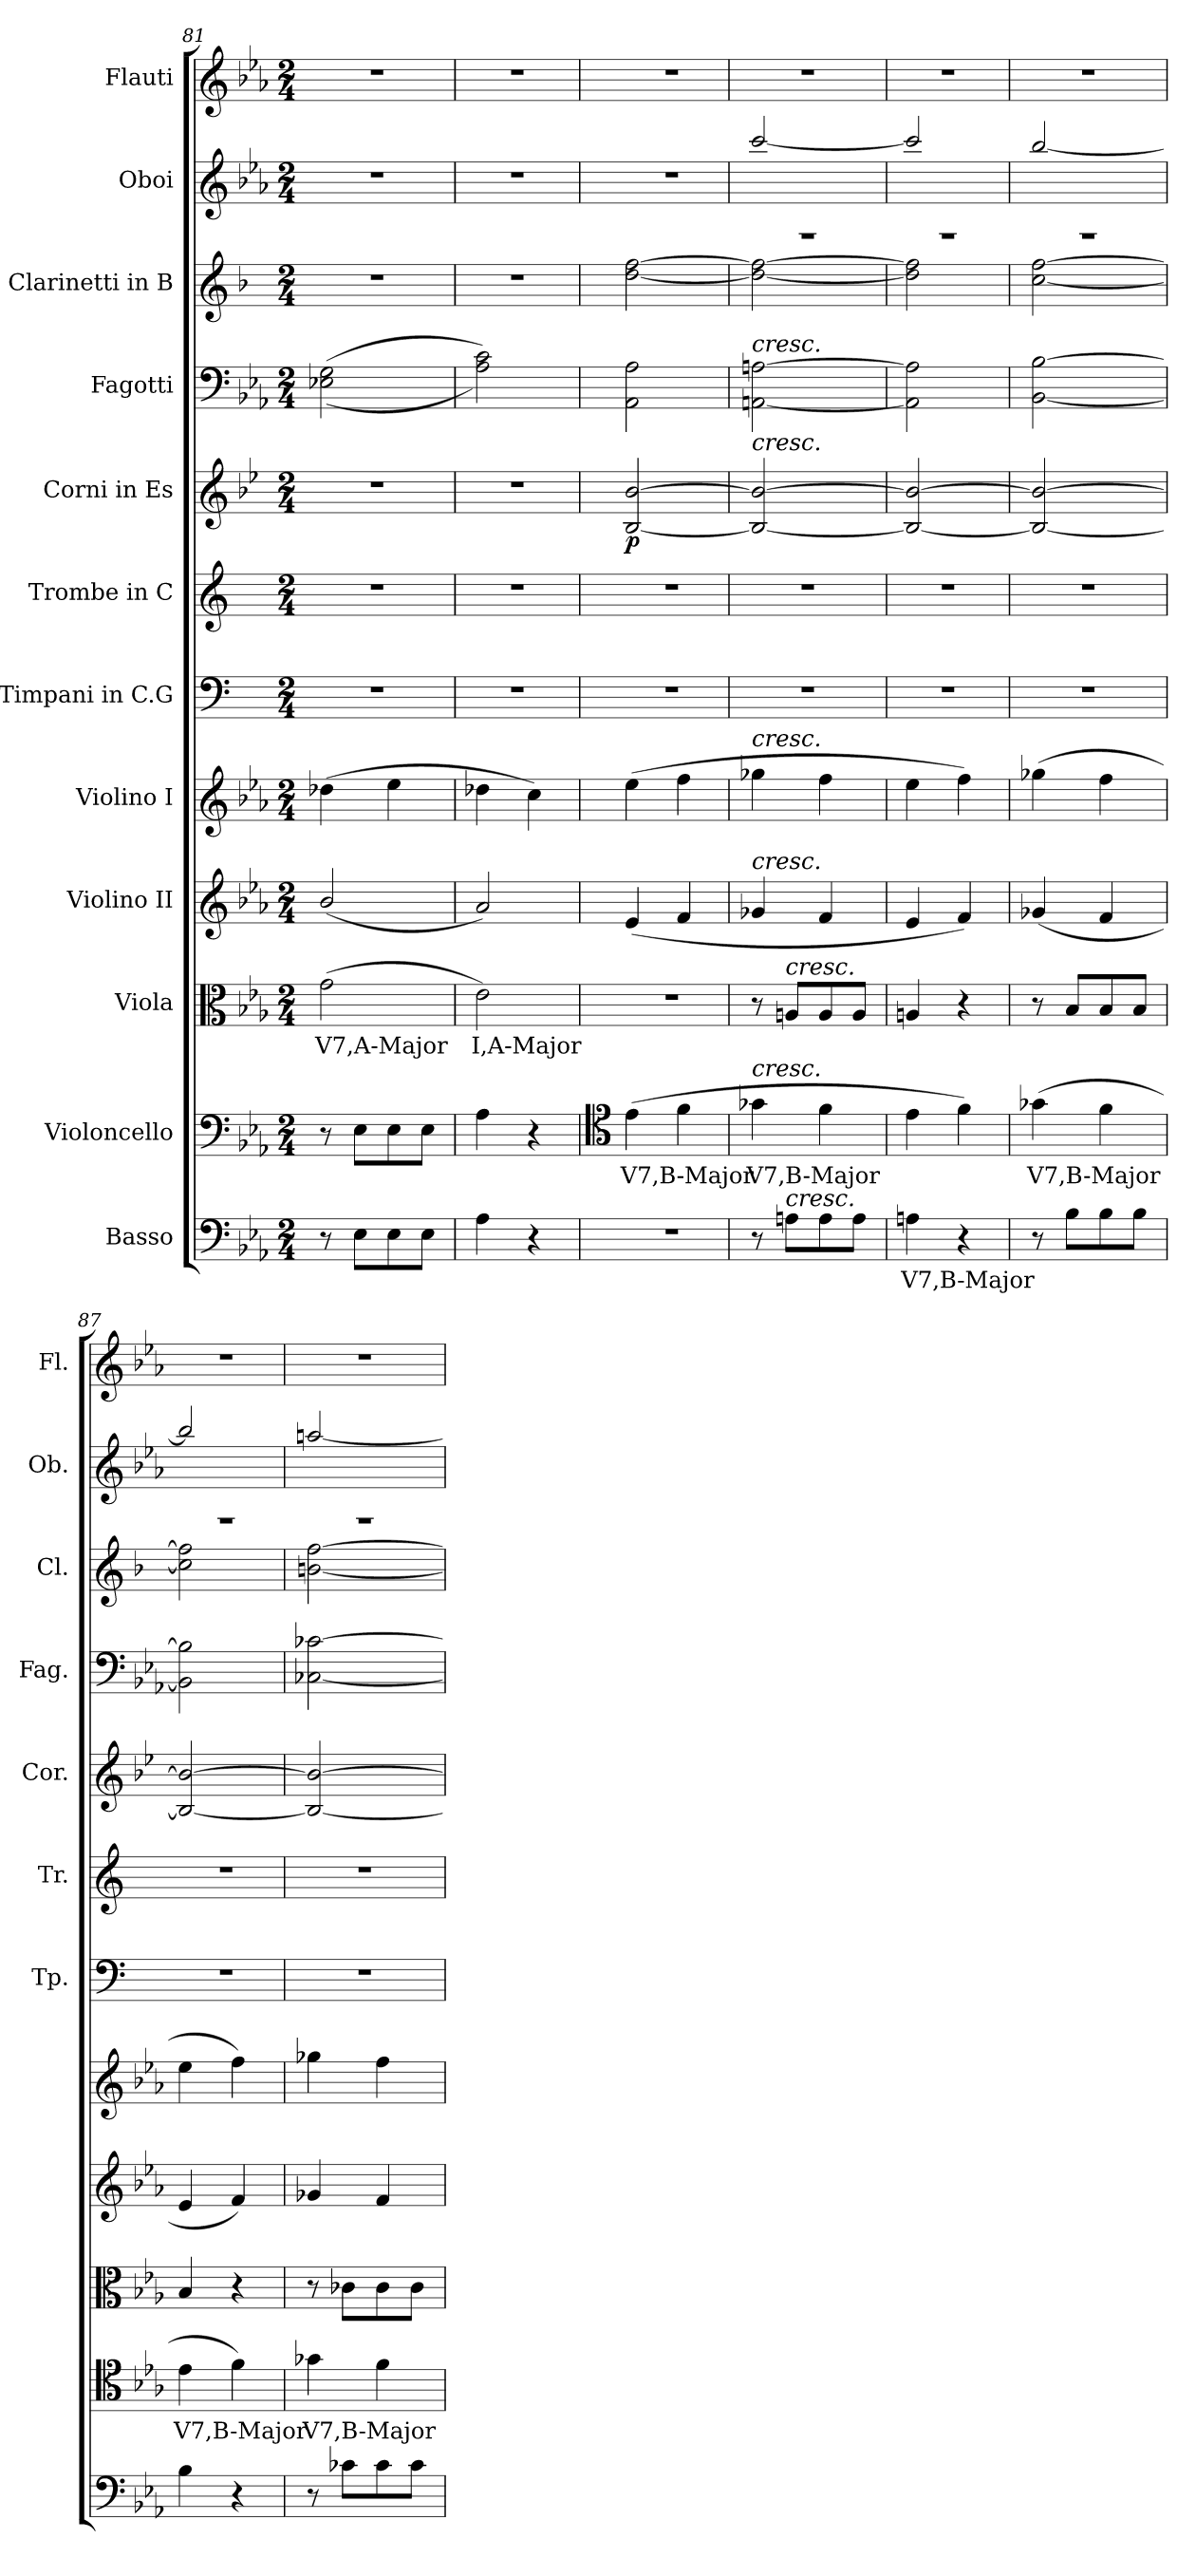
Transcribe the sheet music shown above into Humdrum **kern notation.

**kern	**text	**kern	**text	**kern	**text	**kern	**kern	**kern	**kern	**kern	**dynam	**kern	**kern	**dynam	**kern	**dynam	**kern
*part12	*part12	*part11	*part11	*part10	*part10	*part9	*part8	*part7	*part6	*part5	*part5	*part4	*part3	*part3	*part2	*part2	*part1
*staff12	*staff12	*staff11	*staff11	*staff10	*staff10	*staff9	*staff8	*staff7	*staff6	*staff5	*staff5	*staff4	*staff3	*staff3	*staff2	*staff2	*staff1
*I"Basso	*	*I"Violoncello	*	*I"Viola	*	*I"Violino II	*I"Violino I	*I"Timpani in C.G	*I"Trombe in C	*I"Corni in Es	*	*I"Fagotti	*I"Clarinetti in B	*	*I"Oboi	*	*I"Flauti
*	*	*	*	*	*	*	*	*I'Tp.	*I'Tr.	*I'Cor.	*	*I'Fag.	*I'Cl.	*	*I'Ob.	*	*I'Fl.
*clefF4	*	*clefF4	*	*clefC3	*	*clefG2	*clefG2	*clefF4	*clefG2	*clefG2	*	*clefF4	*clefG2	*	*clefG2	*	*clefG2
*ITrd7c12	*	*	*	*	*	*	*	*	*	*ITrd4c7	*	*	*ITrd1c2	*	*	*	*
*k[b-e-a-]	*	*k[b-e-a-]	*	*k[b-e-a-]	*	*k[b-e-a-]	*k[b-e-a-]	*k[]	*k[]	*k[b-e-a-]	*	*k[b-e-a-]	*k[b-e-a-]	*	*k[b-e-a-]	*	*k[b-e-a-]
*M2/4	*	*M2/4	*	*M2/4	*	*M2/4	*M2/4	*M2/4	*M2/4	*M2/4	*	*M2/4	*M2/4	*	*M2/4	*	*M2/4
=81	=81	=81	=81	=81	=81	=81	=81	=81	=81	=81	=81	=81	=81	=81	=81	=81	=81
8r	.	8r	.	(2g\	V7,A-Major	(2b-/	(4dd-X\	2r	2r	2r	.	((2E-X\ 2G\	2r	.	2r	.	2r
8EE-\L	.	8E-\L	.	.	.	.	.	.	.	.	.	.	.	.	.	.	.
8EE-\	.	8E-\	.	.	.	.	4ee-\	.	.	.	.	.	.	.	.	.	.
8EE-\J	.	8E-\J	.	.	.	.	.	.	.	.	.	.	.	.	.	.	.
=82	=82	=82	=82	=82	=82	=82	=82	=82	=82	=82	=82	=82	=82	=82	=82	=82	=82
4AA-\	.	4A-\	.	2e-\)	I,A-Major	2a-/)	4dd-X\	2r	2r	2r	.	2A-\ 2c\))	2r	.	2r	.	2r
4r	.	4r	.	.	.	.	4cc\)	.	.	.	.	.	.	.	.	.	.
=83	=83	=83	=83	=83	=83	=83	=83	=83	=83	=83	=83	=83	=83	=83	=83	=83	=83
*	*	*clefC4	*	*	*	*	*	*	*	*	*	*	*	*	*	*	*
!	!	!	!	!	!	!	!	!	!	!	!LO:DY:b	!	!	!LO:DY:b	!	!	!
2r	.	(4e-\	V7,B-Major	2r	.	(4e-/	(>4ee-\	2r	2r	[2E-/ [2e-/	p	2AA-\ 2A-\	[2cc\ [2ee-\	other-dynamics	2r	.	2r
.	.	4f\	.	.	.	4f/	4ff\	.	.	.	.	.	.	.	.	.	.
=84	=84	=84	=84	=84	=84	=84	=84	=84	=84	=84	=84	=84	=84	=84	=84	=84	=84
*	*	*	*	*	*	*	*	*	*	*	*	*	*	*	*^	*	*
!	!	!	!	!	!	!	!	!	!	!	!	!LO:TX:a:i:t=cresc.	!	!	!	!	!	!
!	!	!	!	!	!	!	!	!	!	!LO:TX:a:i:t=cresc.	!	!	!	!	!	!	!	!
!	!	!	!	!	!	!	!LO:TX:a:i:t=cresc.	!	!	!	!	!	!	!	!	!	!	!
!	!	!	!	!	!	!LO:TX:a:i:t=cresc.	!	!	!	!	!	!	!	!	!	!	!	!
!	!	!LO:TX:a:i:t=cresc.	!	!	!	!	!	!	!	!	!	!	!	!	!	!	!	!
!	!	!	!	!	!	!	!	!	!	!	!	!	!	!	!	!	!LO:DY:b	!
8r	.	4g-X\	V7,B-Major	8r	.	4g-X/	4gg-X\	2r	2r	2E-/_ 2e-/_	.	[2AAn\ [2An\	2cc\_ 2ee-\_	.	2rF	[2ccc/	other-dynamics	2r
!	!	!	!	!LO:TX:a:i:t=cresc.	!	!	!	!	!	!	!	!	!	!	!	!	!	!
!LO:TX:a:i:t=cresc.	!	!	!	!	!	!	!	!	!	!	!	!	!	!	!	!	!	!
8AAn\L	.	.	.	8An/L	.	.	.	.	.	.	.	.	.	.	.	.	.	.
8AA\	.	4f\	.	8A/	.	4f/	4ff\	.	.	.	.	.	.	.	.	.	.	.
8AA\J	.	.	.	8A/J	.	.	.	.	.	.	.	.	.	.	.	.	.	.
!!LO:PB:g=z
=85	=85	=85	=85	=85	=85	=85	=85	=85	=85	=85	=85	=85	=85	=85	=85	=85	=85	=85
4AAn\	V7,B-Major	4e-\	.	4An/	.	4e-/	4ee-\	2r	2r	2E-/_ 2e-/_	.	2AA\] 2A\]	2cc\] 2ee-\]	.	2rF	2ccc/]	.	2r
4r	.	4f\)	.	4r	.	4f/)	4ff\)	.	.	.	.	.	.	.	.	.	.	.
!!LO:PB:g=z
=86	=86	=86	=86	=86	=86	=86	=86	=86	=86	=86	=86	=86	=86	=86	=86	=86	=86	=86
8r	.	(4g-X\	V7,B-Major	8r	.	(4g-X/	(>4gg-X\	2r	2r	2E-/_ 2e-/_	.	[2BB-\ [2B-\	[2b-\ [2ee-\	.	2rF	[2bb-/	.	2r
8BB-\L	.	.	.	8B-/L	.	.	.	.	.	.	.	.	.	.	.	.	.	.
8BB-\	.	4f\	.	8B-/	.	4f/	4ff\	.	.	.	.	.	.	.	.	.	.	.
8BB-\J	.	.	.	8B-/J	.	.	.	.	.	.	.	.	.	.	.	.	.	.
=87	=87	=87	=87	=87	=87	=87	=87	=87	=87	=87	=87	=87	=87	=87	=87	=87	=87	=87
4BB-\	.	4e-\	V7,B-Major	4B-/	.	4e-/	4ee-\	2r	2r	2E-/_ 2e-/_	.	2BB-\] 2B-\]	2b-\] 2ee-\]	.	2rF	2bb-/]	.	2r
4r	.	4f\)	.	4r	.	4f/)	4ff\)	.	.	.	.	.	.	.	.	.	.	.
=88	=88	=88	=88	=88	=88	=88	=88	=88	=88	=88	=88	=88	=88	=88	=88	=88	=88	=88
8r	.	4g-X\	V7,B-Major	8r	.	4g-X/	4gg-X\	2r	2r	2E-/_ 2e-/_	.	[2C-X\ [2c-X\	[2an\ [2ee-\	.	2rF	[2aan/	.	2r
8C-X\L	.	.	.	8c-X\L	.	.	.	.	.	.	.	.	.	.	.	.	.	.
8C-\	.	4f\	.	8c-\	.	4f/	4ff\	.	.	.	.	.	.	.	.	.	.	.
8C-\J	.	.	.	8c-\J	.	.	.	.	.	.	.	.	.	.	.	.	.	.
*	*	*	*	*	*	*	*	*	*	*	*	*	*	*	*v	*v	*	*
=	=	=	=	=	=	=	=	=	=	=	=	=	=	=	=	=	=
*-	*-	*-	*-	*-	*-	*-	*-	*-	*-	*-	*-	*-	*-	*-	*-	*-	*-
